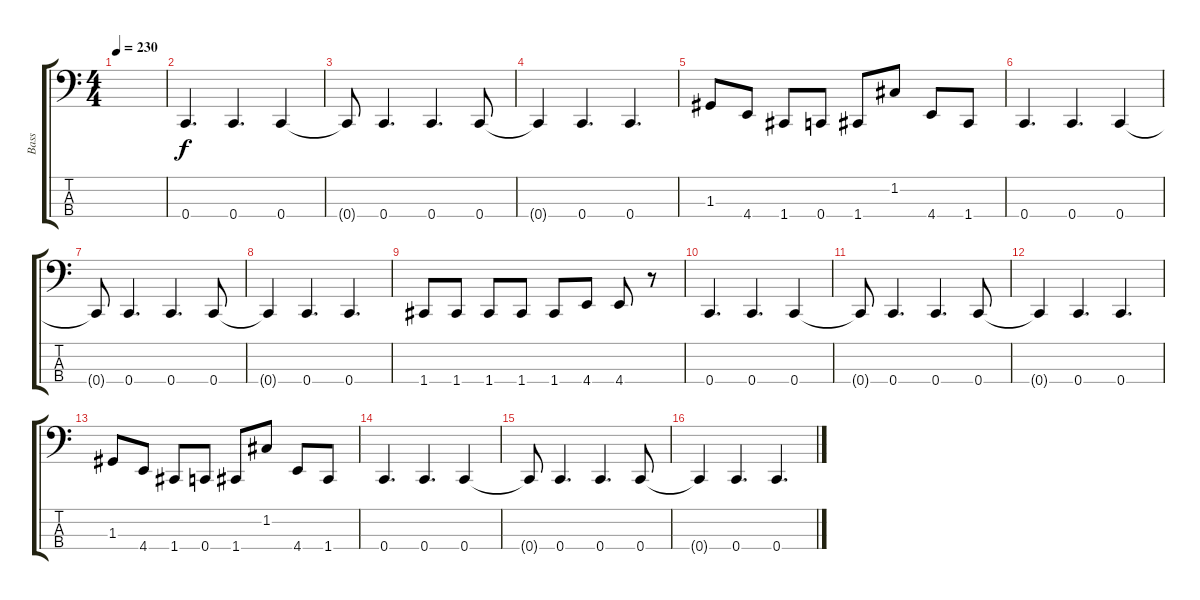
\track ("Bass" "Bass") {instrument electricbassfinger}
\staff {score tabs}
\tuning (F2 C2 G1 C1) {hide}
\ts (4 4)
\tempo 230
\clef f4
\ks c
|
0.4.4{d} 0.4.4{d} 0.4.4 |
0.4{t}.8 0.4.4{d} 0.4.4{d} 0.4.8 |
0.4{t}.4 0.4.4{d} 0.4.4{d} |
1.3.8 4.4.8 1.4.8 0.4.8 1.4.8 1.2.8 4.4.8 1.4.8 |
0.4.4{d} 0.4.4{d} 0.4.4 |
0.4{t}.8 0.4.4{d} 0.4.4{d} 0.4.8 |
0.4{t}.4 0.4.4{d} 0.4.4{d} |
1.4.8 1.4.8 1.4.8 1.4.8 1.4.8 4.4.8 4.4.8 r.8 |
0.4.4{d} 0.4.4{d} 0.4.4 |
0.4{t}.8 0.4.4{d} 0.4.4{d} 0.4.8 |
0.4{t}.4 0.4.4{d} 0.4.4{d} |
1.3.8 4.4.8 1.4.8 0.4.8 1.4.8 1.2.8 4.4.8 1.4.8 |
0.4.4{d} 0.4.4{d} 0.4.4 |
0.4{t}.8 0.4.4{d} 0.4.4{d} 0.4.8 |
0.4{t}.4 0.4.4{d} 0.4.4{d}
